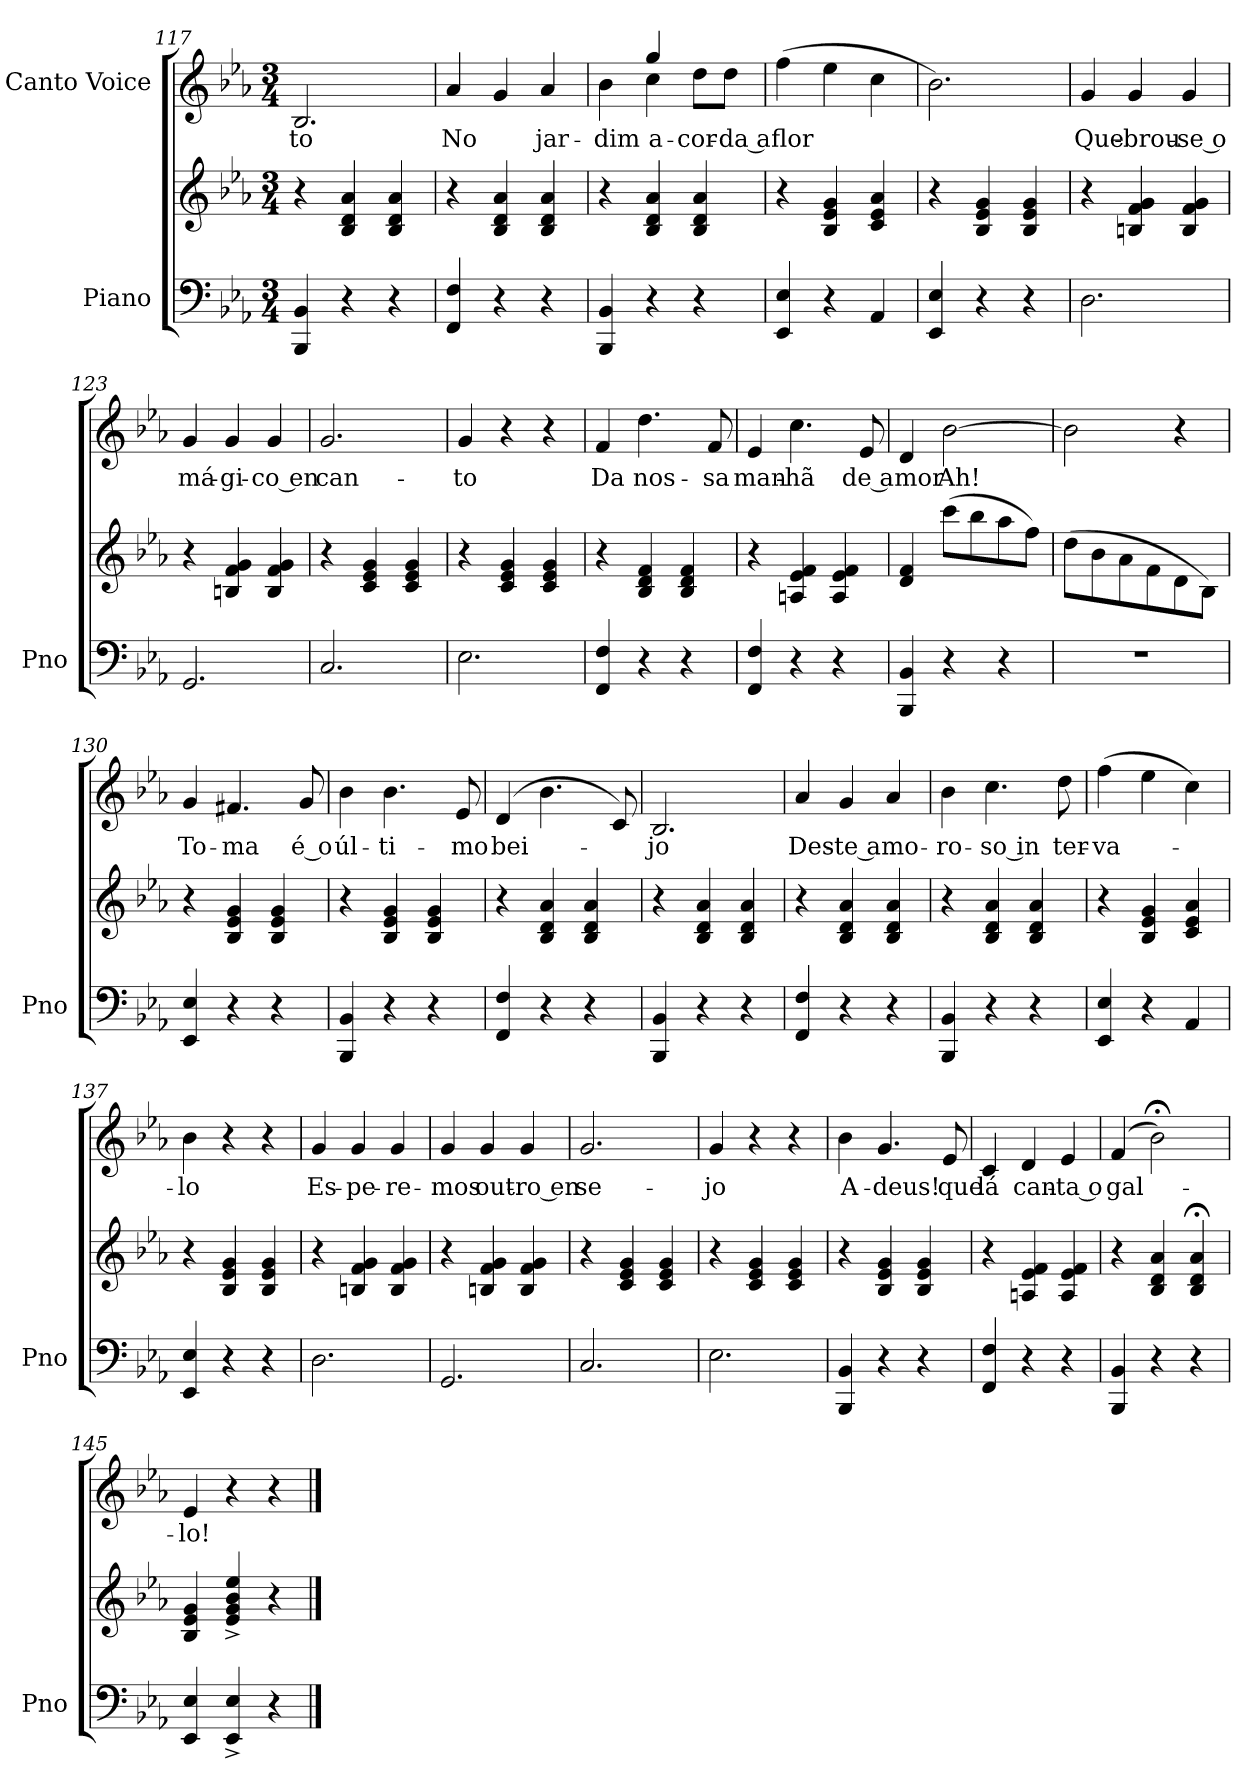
**kern	**kern	**kern	**text
*part2	*part2	*part1	*part1
*staff3	*staff2	*staff1	*staff1
*I"Piano	*	*I"Canto Voice	*
*I'Pno	*	*	*
*clefF4	*clefG2	*clefG2	*
*k[b-e-a-]	*k[b-e-a-]	*k[b-e-a-]	*
*M3/4	*M3/4	*M3/4	*
=117	=117	=117	=117
!	!	!	!LO:LY:b
4BBB-/ 4BB-/	4r	2.B-/	-to
4r	4B-/ 4d/ 4a-/	.	.
4r	4B-/ 4d/ 4a-/	.	.
=118	=118	=118	=118
!	!	!	!LO:LY:b
4FF/ 4F/	4r	4a-/	No
4r	4B-/ 4d/ 4a-/	4g/	.
!	!	!	!LO:LY:b
4r	4B-/ 4d/ 4a-/	4a-/	jar-
=119	=119	=119	=119
!	!	!	!LO:LY:b
*	*	*^	*
4BBB-/ 4BB-/	4r	4b-\	4ryy	-dim
!	!	!	!	!LO:LY:b
4r	4B-/ 4d/ 4a-/	4cc\	4gg/	a-
!	!	!	!	!LO:LY:b
4r	4B-/ 4d/ 4a-/	8dd\L	4ryy	-cor-
!	!	!	!	!LO:LY:b
.	.	8dd\J	.	da a
*	*	*v	*v	*
=120	=120	=120	=120
!	!	!	!LO:LY:b
4EE-/ 4E-/	4r	(>4ff\	flor
4r	4B-/ 4e-/ 4g/	4ee-\	.
4AA-/	4c/ 4e-/ 4a-/	4cc\	.
=121	=121	=121	=121
4EE-/ 4E-/	4r	2.b-\)	.
4r	4B-/ 4e-/ 4g/	.	.
4r	4B-/ 4e-/ 4g/	.	.
!!LO:LB:g=z
=122	=122	=122	=122
!	!	!	!LO:LY:b
2.D\	4r	4g/	Que-
!	!	!	!LO:LY:b
.	4Bn/ 4f/ 4g/	4g/	-brou-
!	!	!	!LO:LY:b
.	4B/ 4f/ 4g/	4g/	se o
=123	=123	=123	=123
!	!	!	!LO:LY:b
2.GG/	4r	4g/	má-
!	!	!	!LO:LY:b
.	4Bn/ 4f/ 4g/	4g/	-gi-
!	!	!	!LO:LY:b
.	4B/ 4f/ 4g/	4g/	co en
=124	=124	=124	=124
!	!	!	!LO:LY:b
2.C/	4r	2.g/	-can-
.	4c/ 4e-/ 4g/	.	.
.	4c/ 4e-/ 4g/	.	.
=125	=125	=125	=125
!	!	!	!LO:LY:b
2.E-\	4r	4g/	-to
.	4c/ 4e-/ 4g/	4r	.
.	4c/ 4e-/ 4g/	4r	.
=126	=126	=126	=126
!	!	!	!LO:LY:b
4FF/ 4F/	4r	4f/	Da
!	!	!	!LO:LY:b
4r	4B-/ 4d/ 4f/	4.dd\	nos-
4r	4B-/ 4d/ 4f/	.	.
!	!	!	!LO:LY:b
.	.	8f/	-sa
=127	=127	=127	=127
!	!	!	!LO:LY:b
4FF/ 4F/	4r	4e-/	man-
!	!	!	!LO:LY:b
4r	4An/ 4e-/ 4f/	4.cc\	-hã
4r	4A/ 4e-/ 4f/	.	.
!	!	!	!LO:LY:b
.	.	8e-/	de a
=128	=128	=128	=128
!	!	!	!LO:LY:b
4BBB-/ 4BB-/	4d/ 4f/	4d/	-mor
!	!	!	!LO:LY:b
4r	(>8ccc\L	[2b-\	Ah!
.	8bb-\	.	.
4r	8aa-\	.	.
.	8ff\J)	.	.
=129	=129	=129	=129
2.r	(>8dd\L	2b-\]	.
.	8b-\	.	.
.	8a-\	.	.
.	8f\	.	.
.	8d\	4r	.
.	8B-\J)	.	.
!!LO:LB:g=z
=130	=130	=130	=130
!	!	!	!LO:LY:b
4EE-/ 4E-/	4r	4g/	To-
!	!	!	!LO:LY:b
4r	4B-/ 4e-/ 4g/	4.f#X/	-ma
4r	4B-/ 4e-/ 4g/	.	.
!	!	!	!LO:LY:b
.	.	8g/	é o
=131	=131	=131	=131
!	!	!	!LO:LY:b
4BBB-/ 4BB-/	4r	4b-\	úl-
!	!	!	!LO:LY:b
4r	4B-/ 4e-/ 4g/	4.b-\	-ti-
4r	4B-/ 4e-/ 4g/	.	.
!	!	!	!LO:LY:b
.	.	8e-/	mo
=132	=132	=132	=132
!	!	!	!LO:LY:b
4FF/ 4F/	4r	(>4d/	bei-
4r	4B-/ 4d/ 4a-/	4.b-\	.
4r	4B-/ 4d/ 4a-/	.	.
.	.	8c/)	.
=133	=133	=133	=133
!	!	!	!LO:LY:b
4BBB-/ 4BB-/	4r	2.B-/	-jo
4r	4B-/ 4d/ 4a-/	.	.
4r	4B-/ 4d/ 4a-/	.	.
=134	=134	=134	=134
!	!	!	!LO:LY:b
4FF/ 4F/	4r	4a-/	Des-
!	!	!	!LO:LY:b
4r	4B-/ 4d/ 4a-/	4g/	te a
!	!	!	!LO:LY:b
4r	4B-/ 4d/ 4a-/	4a-/	-mo-
=135	=135	=135	=135
!	!	!	!LO:LY:b
4BBB-/ 4BB-/	4r	4b-\	-ro-
!	!	!	!LO:LY:b
4r	4B-/ 4d/ 4a-/	4.cc\	so in
4r	4B-/ 4d/ 4a-/	.	.
!	!	!	!LO:LY:b
.	.	8dd\	-ter-
=136	=136	=136	=136
!	!	!	!LO:LY:b
4EE-/ 4E-/	4r	(>4ff\	-va-
4r	4B-/ 4e-/ 4g/	4ee-\	.
4AA-/	4c/ 4e-/ 4a-/	4cc\)	.
=137	=137	=137	=137
!	!	!	!LO:LY:b
4EE-/ 4E-/	4r	4b-\	-lo
4r	4B-/ 4e-/ 4g/	4r	.
4r	4B-/ 4e-/ 4g/	4r	.
!!LO:LB:g=z
=138	=138	=138	=138
!	!	!	!LO:LY:b
2.D\	4r	4g/	Es-
!	!	!	!LO:LY:b
.	4Bn/ 4f/ 4g/	4g/	-pe-
!	!	!	!LO:LY:b
.	4B/ 4f/ 4g/	4g/	-re-
=139	=139	=139	=139
!	!	!	!LO:LY:b
2.GG/	4r	4g/	-mos
!	!	!	!LO:LY:b
.	4Bn/ 4f/ 4g/	4g/	out-
!	!	!	!LO:LY:b
.	4B/ 4f/ 4g/	4g/	ro en
=140	=140	=140	=140
!	!	!	!LO:LY:b
2.C/	4r	2.g/	-se-
.	4c/ 4e-/ 4g/	.	.
.	4c/ 4e-/ 4g/	.	.
=141	=141	=141	=141
!	!	!	!LO:LY:b
2.E-\	4r	4g/	-jo
.	4c/ 4e-/ 4g/	4r	.
.	4c/ 4e-/ 4g/	4r	.
=142	=142	=142	=142
!	!	!	!LO:LY:b
4BBB-/ 4BB-/	4r	4b-\	A-
!	!	!	!LO:LY:b
4r	4B-/ 4e-/ 4g/	4.g/	-deus!
4r	4B-/ 4e-/ 4g/	.	.
!	!	!	!LO:LY:b
.	.	8e-/	que
=143	=143	=143	=143
!	!	!	!LO:LY:b
4FF/ 4F/	4r	4c/	lá
!	!	!	!LO:LY:b
4r	4An/ 4e-/ 4f/	4d/	can-
!	!	!	!LO:LY:b
4r	4A/ 4e-/ 4f/	4e-/	ta o
=144	=144	=144	=144
!	!	!	!LO:LY:b
4BBB-/ 4BB-/	4r	(>4f/	gal-
4r	4B-/ 4d/ 4a-/	2b-;<\)	.
4r	4B-/;< 4d/;< 4a-/;<	.	.
=145	=145	=145	=145
!	!	!	!LO:LY:b
4EE-/ 4E-/	4B-/ 4e-/ 4g/	4e-/	-lo!
4EE-/^ 4E-/^	4e-/^ 4g/^ 4b-/^ 4ee-/^	4r	.
4r	4r	4r	.
==	==	==	==
*-	*-	*-	*-
